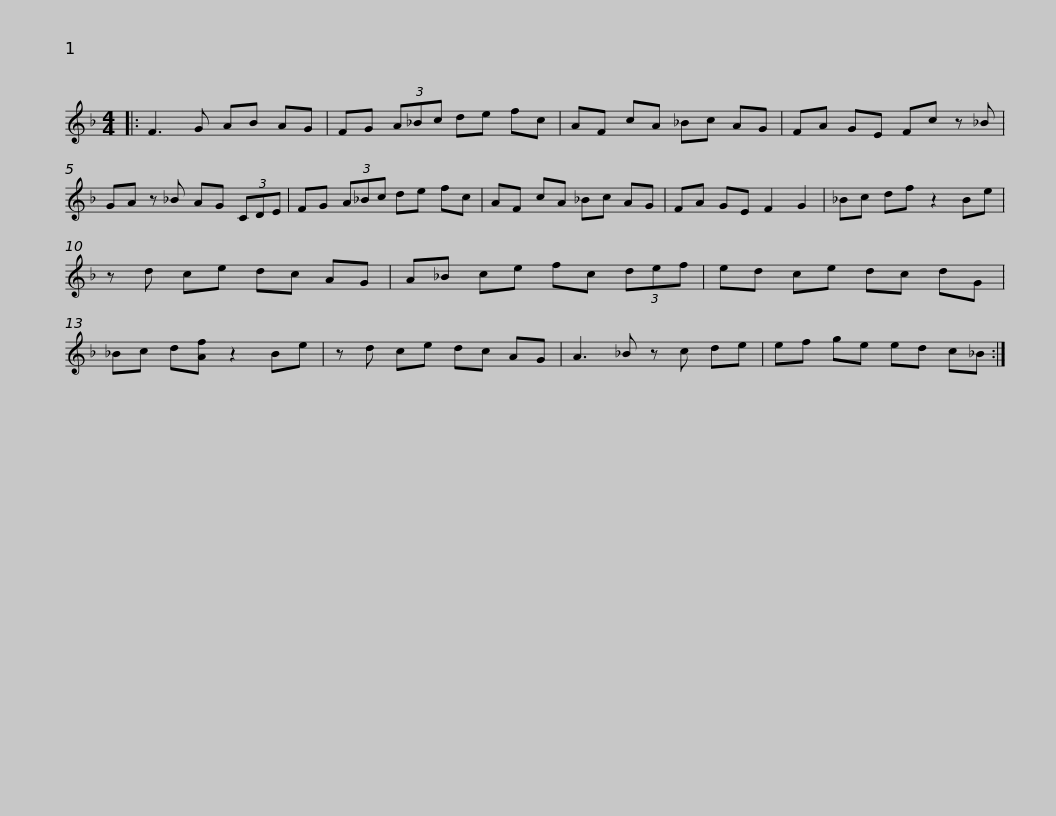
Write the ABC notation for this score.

X:1
L:1/8
M:4/4
I:linebreak $
K:F
V:1 treble
V:1
|: F3 G AB AG | FG (3A_Bc de fc | AF cA _Bc AG | FA GE Fc z _B | GA z _B AG (3CDE |$ %5
 FG (3A_Bc de fc | AF cA _Bc AG | FA GE F2 G2 | _Bc df z2 Be | z d ce dc AG |$ %10
 A_B ce fc (3def | ed ce dc dG | _Bc d[Af] z2 Be | z d ce dc AG | A3 _B z c de |$ %15
 ef ge ed c_B :| %16
